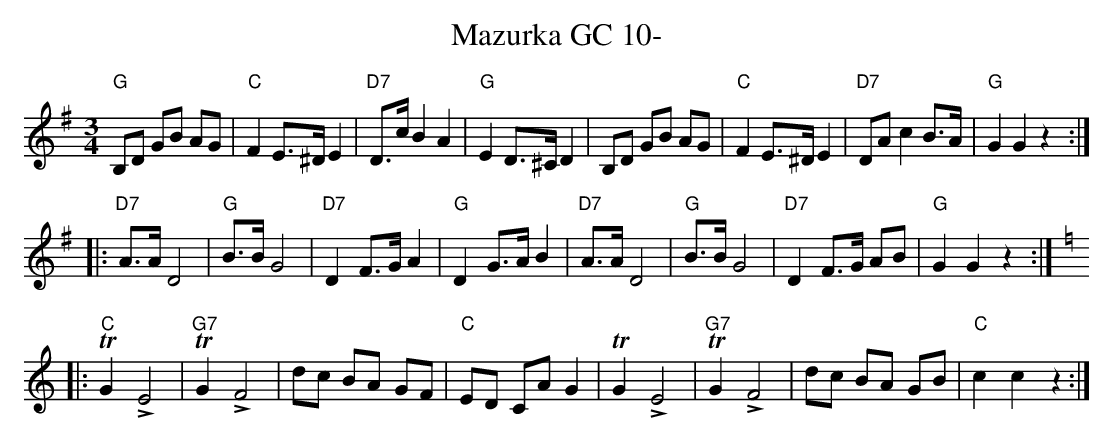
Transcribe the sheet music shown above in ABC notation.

X:1
T:Mazurka GC 10-
M:3/4
L:1/8
K:Gmaj
"G"B,D GB AG | "C"F2 E>^D E2 | "D7"D>c B2A2 | "G"E2 D>^C D2 | B,D GB AG | "C"F2 E>^D E2 | "D7"DA c2 B>A | "G"G2G2z2 ::
"D7"A>A D4 | "G"B>B G4 | "D7"D2 F>G A2 | "G"D2 G>A B2 | "D7"A>A D4 | "G"B>B G4 | "D7"D2F>G AB | "G"G2G2 z2 :: [K:Cmaj]
"C"TG2 !>!E4 |"G7" TG2 !>!F4 | dc BA GF | "C"ED CA G2 | TG2 !>!E4 | "G7"TG2 !>!F4 | dc BA GB | "C"c2c2z2 :|
